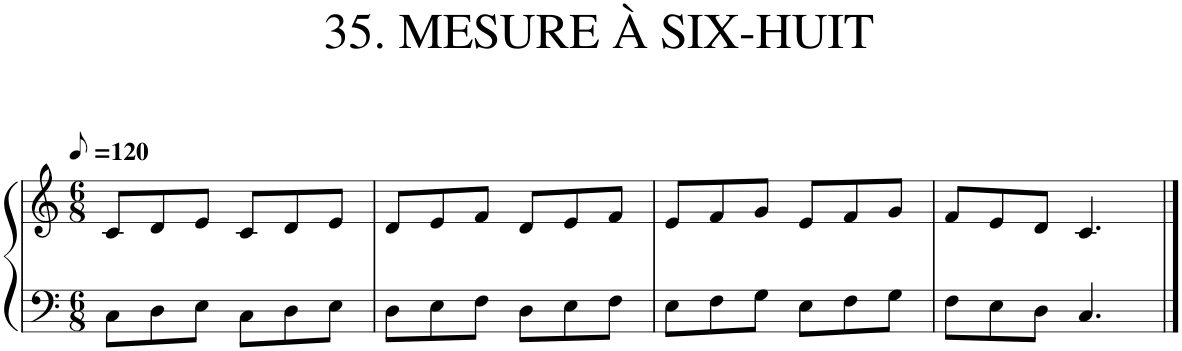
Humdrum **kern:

**kern	**kern
*part1	*part1
*staff2	*staff1
*I"Piano	*
*I'Pno.	*
*clefF4	*clefG2
*k[]	*k[]
*M6/8	*M6/8
*MM60	*MM60
=1	=1
8C\L	8c/L
8D\	8d/
8E\J	8e/J
8C\L	8c/L
8D\	8d/
8E\J	8e/J
=2	=2
8D\L	8d/L
8E\	8e/
8F\J	8f/J
8D\L	8d/L
8E\	8e/
8F\J	8f/J
=3	=3
8E\L	8e/L
8F\	8f/
8G\J	8g/J
8E\L	8e/L
8F\	8f/
8G\J	8g/J
=4	=4
8F\L	8f/L
8E\	8e/
8D\J	8d/J
4.C/	4.c/
==	==
*-	*-
